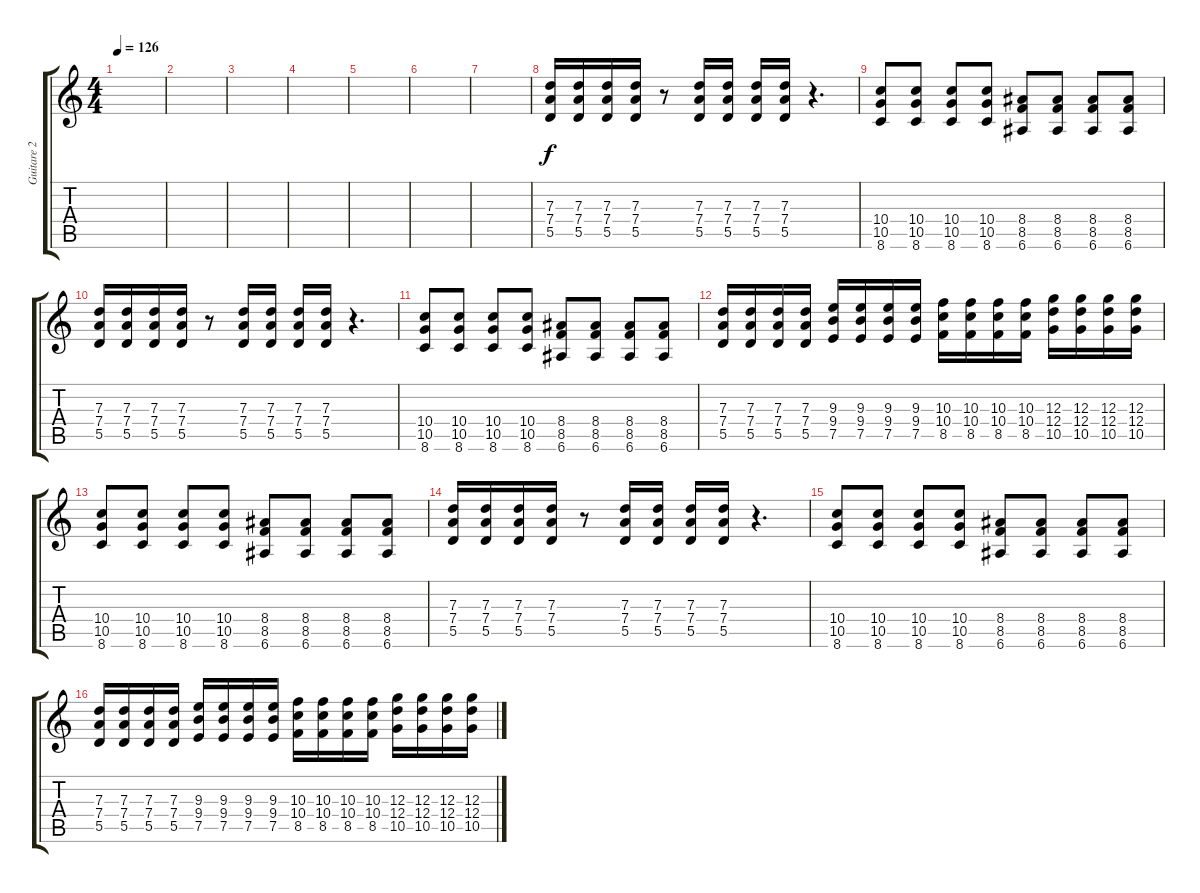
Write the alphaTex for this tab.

\track ("Guitare 2" "Guitare 2") {instrument overdrivenguitar}
\staff {score tabs}
\tuning (E4 B3 G3 D3 A2 E2) {hide}
\ts (4 4)
\tempo 126
\clef g2
\ks c
|
|
|
|
|
|
|
(7.3 7.4 5.5).16 (7.3 7.4 5.5).16 (7.3 7.4 5.5).16 (7.3 7.4 5.5).16 r.8 (7.3 7.4 5.5).16 (7.3 7.4 5.5).16 (7.3 7.4 5.5).16 (7.3 7.4 5.5).16 r.4{d} |
(10.4 10.5 8.6).8 (10.4 10.5 8.6).8 (10.4 10.5 8.6).8 (10.4 10.5 8.6).8 (8.4 8.5 6.6).8 (8.4 8.5 6.6).8 (8.4 8.5 6.6).8 (8.4 8.5 6.6).8 |
(7.3 7.4 5.5).16 (7.3 7.4 5.5).16 (7.3 7.4 5.5).16 (7.3 7.4 5.5).16 r.8 (7.3 7.4 5.5).16 (7.3 7.4 5.5).16 (7.3 7.4 5.5).16 (7.3 7.4 5.5).16 r.4{d} |
(10.4 10.5 8.6).8 (10.4 10.5 8.6).8 (10.4 10.5 8.6).8 (10.4 10.5 8.6).8 (8.4 8.5 6.6).8 (8.4 8.5 6.6).8 (8.4 8.5 6.6).8 (8.4 8.5 6.6).8 |
(7.3 7.4 5.5).16 (7.3 7.4 5.5).16 (7.3 7.4 5.5).16 (7.3 7.4 5.5).16 (9.3 9.4 7.5).16 (9.3 9.4 7.5).16 (9.3 9.4 7.5).16 (9.3 9.4 7.5).16 (10.3 10.4 8.5).16 (10.3 10.4 8.5).16 (10.3 10.4 8.5).16 (10.3 10.4 8.5).16 (12.3 12.4 10.5).16 (12.3 12.4 10.5).16 (12.3 12.4 10.5).16 (12.3 12.4 10.5).16 |
(10.4 10.5 8.6).8 (10.4 10.5 8.6).8 (10.4 10.5 8.6).8 (10.4 10.5 8.6).8 (8.4 8.5 6.6).8 (8.4 8.5 6.6).8 (8.4 8.5 6.6).8 (8.4 8.5 6.6).8 |
(7.3 7.4 5.5).16 (7.3 7.4 5.5).16 (7.3 7.4 5.5).16 (7.3 7.4 5.5).16 r.8 (7.3 7.4 5.5).16 (7.3 7.4 5.5).16 (7.3 7.4 5.5).16 (7.3 7.4 5.5).16 r.4{d} |
(10.4 10.5 8.6).8 (10.4 10.5 8.6).8 (10.4 10.5 8.6).8 (10.4 10.5 8.6).8 (8.4 8.5 6.6).8 (8.4 8.5 6.6).8 (8.4 8.5 6.6).8 (8.4 8.5 6.6).8 |
(7.3 7.4 5.5).16 (7.3 7.4 5.5).16 (7.3 7.4 5.5).16 (7.3 7.4 5.5).16 (9.3 9.4 7.5).16 (9.3 9.4 7.5).16 (9.3 9.4 7.5).16 (9.3 9.4 7.5).16 (10.3 10.4 8.5).16 (10.3 10.4 8.5).16 (10.3 10.4 8.5).16 (10.3 10.4 8.5).16 (12.3 12.4 10.5).16 (12.3 12.4 10.5).16 (12.3 12.4 10.5).16 (12.3 12.4 10.5).16
